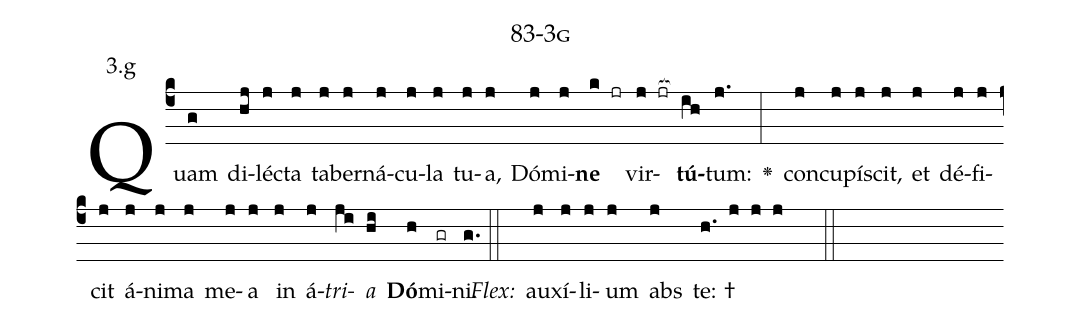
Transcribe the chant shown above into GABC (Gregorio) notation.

name: 83-3g;
annotation: 3.g;
%%
(c4)Quam(g) di(hj)léc(j)ta(j) ta(j)ber(j)ná(j)cu(j)la(j) tu(j)a,(j) Dó(j)mi(j)<b>ne</b>(k jr) vir(j jr[ocb:1{])<b>tú</b>(ih[ocb:0}])tum:(j.) <v>\greheightstar</v>(:) con(j)cu(j)pí(j)scit,(j) et(j) dé(j)fi(j)cit(j) á(j)ni(j)ma(j) me(j)a(j) in(j) á(j)<i>tri</i>(ji)<i>a</i>(hi) <b>Dó</b>(h)mi(gr)ni.(g.) (::)
<i>Flex:</i>()  au(j)xí(j)li(j)um(j) abs(j) te: †(h. j j j  ::)

%E(j) u(j) o(ji) u(hi) a(h) e.(g.) (::)
